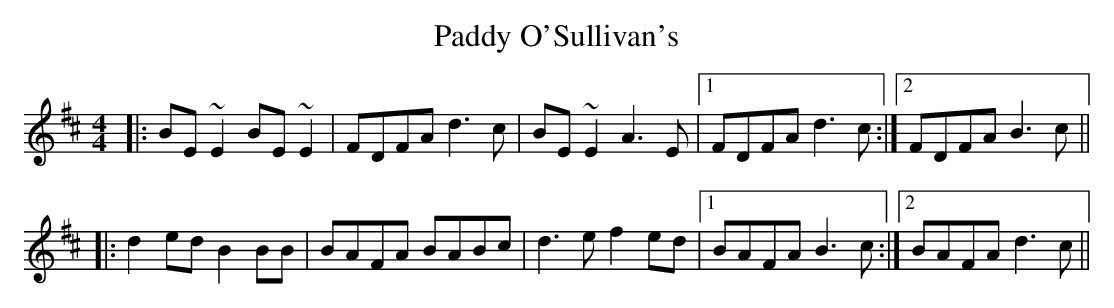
X:1
T: Paddy O'Sullivan's
M: 4/4
L: 1/8
K: Edor
|:BE~E2 BE~E2|FDFA d3c|BE~E2 A3E|1 FDFA d3c:|2 FDFA B3c||
|:d2ed B2BB|BAFA BABc|d3e f2ed|1 BAFA B3c:|2 BAFA d3c||
